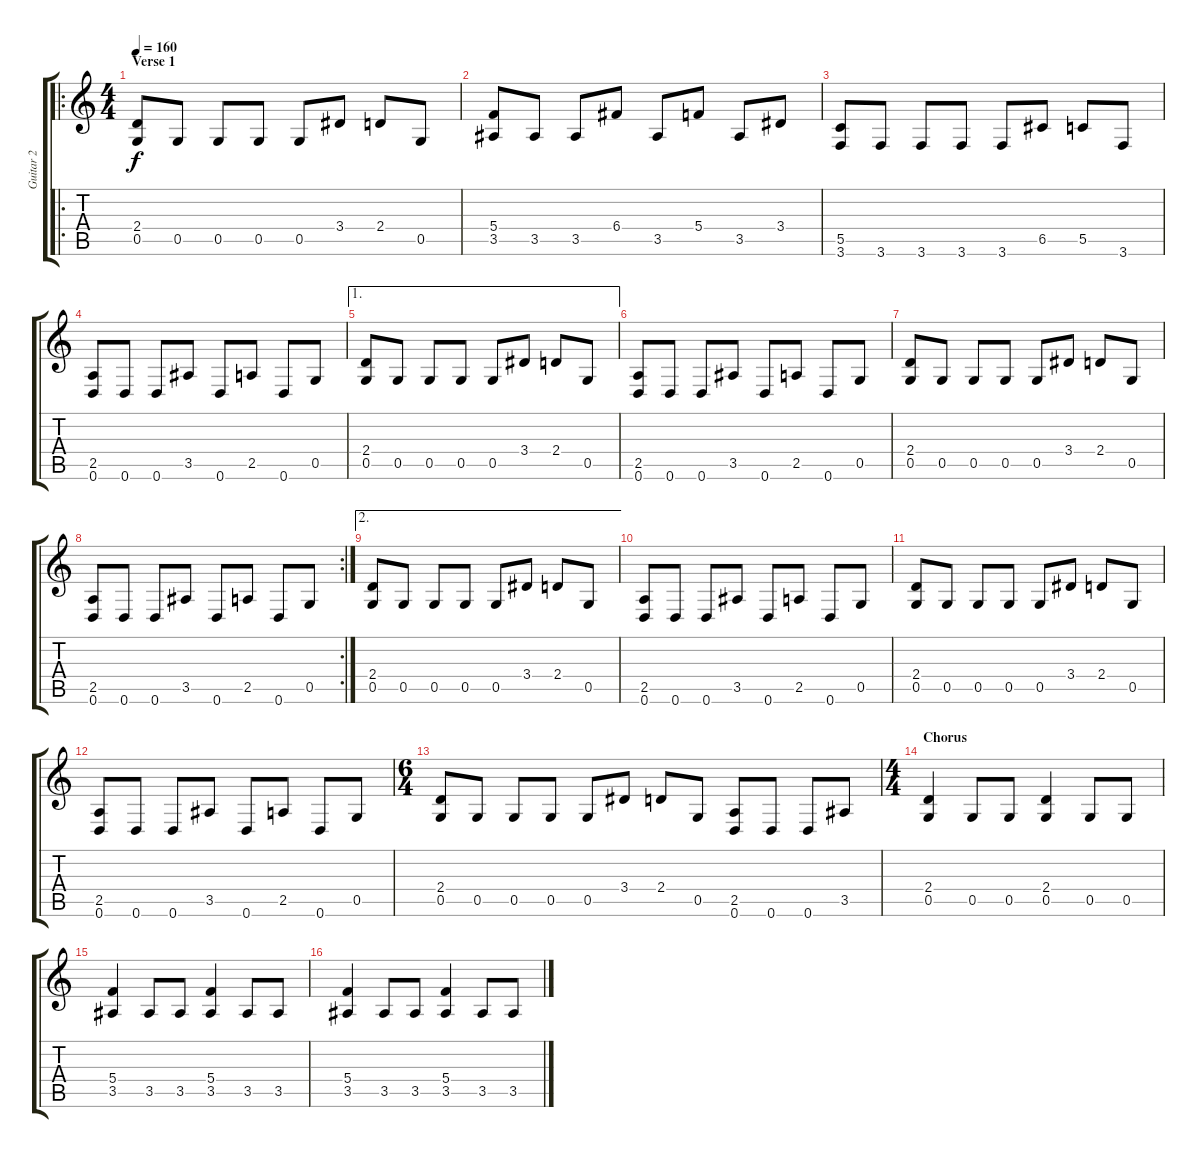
\track ("Guitar 2" "Guitar 2") {instrument distortionguitar}
\staff {score tabs}
\tuning (D4 A3 F3 C3 G2 D2) {hide}
\ro
\ts (4 4)
\section ("" "Verse 1")
\tempo 160
\clef g2
\ks c
(2.4 0.5).8{dy f} 0.5.8 0.5.8 0.5.8 0.5.8 3.4.8 2.4.8 0.5.8 |
(5.4 3.5).8 3.5.8 3.5.8 6.4.8 3.5.8 5.4.8 3.5.8 3.4.8 |
(5.5 3.6).8 3.6.8 3.6.8 3.6.8 3.6.8 6.5.8 5.5.8 3.6.8 |
(2.5 0.6).8 0.6.8 0.6.8 3.5.8 0.6.8 2.5.8 0.6.8 0.5.8 |
\ae 1
(2.4 0.5).8 0.5.8 0.5.8 0.5.8 0.5.8 3.4.8 2.4.8 0.5.8 |
(2.5 0.6).8 0.6.8 0.6.8 3.5.8 0.6.8 2.5.8 0.6.8 0.5.8 |
(2.4 0.5).8 0.5.8 0.5.8 0.5.8 0.5.8 3.4.8 2.4.8 0.5.8 |
\rc 2
(2.5 0.6).8 0.6.8 0.6.8 3.5.8 0.6.8 2.5.8 0.6.8 0.5.8 |
\ae 2
(2.4 0.5).8 0.5.8 0.5.8 0.5.8 0.5.8 3.4.8 2.4.8 0.5.8 |
(2.5 0.6).8 0.6.8 0.6.8 3.5.8 0.6.8 2.5.8 0.6.8 0.5.8 |
(2.4 0.5).8 0.5.8 0.5.8 0.5.8 0.5.8 3.4.8 2.4.8 0.5.8 |
(2.5 0.6).8 0.6.8 0.6.8 3.5.8 0.6.8 2.5.8 0.6.8 0.5.8 |
\ts (6 4)
(2.4 0.5).8 0.5.8 0.5.8 0.5.8 0.5.8 3.4.8 2.4.8 0.5.8 (2.5 0.6).8 0.6.8 0.6.8 3.5.8 |
\ts (4 4)
\section ("" "Chorus")
(2.4 0.5).4 0.5.8 0.5.8 (2.4 0.5).4 0.5.8 0.5.8 |
(5.4 3.5).4 3.5.8 3.5.8 (5.4 3.5).4 3.5.8 3.5.8 |
(5.4 3.5).4 3.5.8 3.5.8 (5.4 3.5).4 3.5.8 3.5.8
